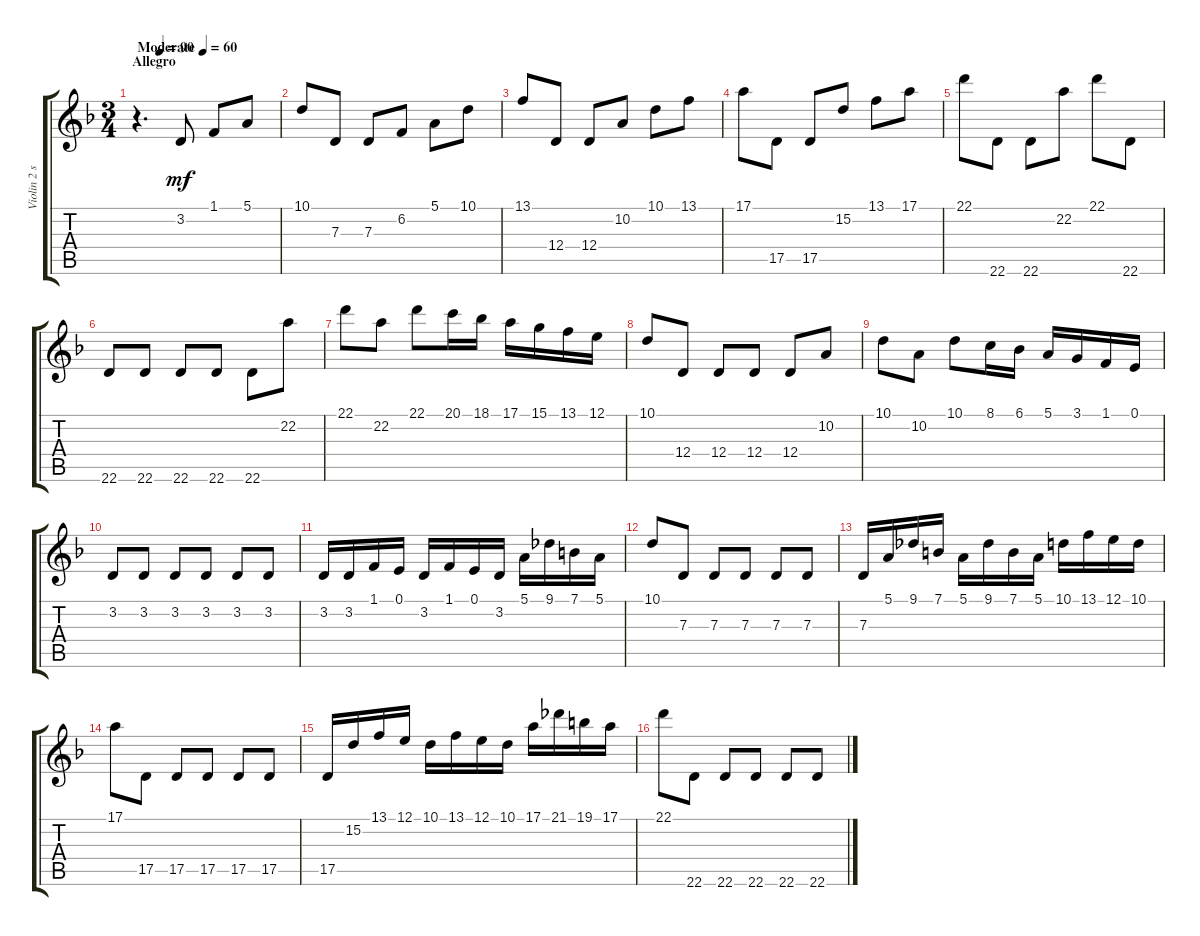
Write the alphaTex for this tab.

\track ("Violin 2 solo" "Violin 2 s") {instrument violin}
\staff {score tabs}
\tuning (E4 B3 G3 D3 A2 E2) {hide}
\ts (3 4)
\section ("" "Allegro")
\tempo (60 "Moderate")
\tempo (90 0.16666666666666666)
\tempo (60 "Moderate")
\clef g2
\ks f
r.4{d dy mf instrument violin} 3.2.8 1.1.8 5.1.8 |
10.1.8 7.3.8 7.3.8 6.2.8 5.1.8 10.1.8 |
13.1.8 12.4.8 12.4.8 10.2.8 10.1.8 13.1.8 |
17.1.8 17.5.8 17.5.8 15.2.8 13.1.8 17.1.8 |
22.1.8 22.6.8 22.6.8 22.2.8 22.1.8 22.6.8 |
22.6.8 22.6.8 22.6.8 22.6.8 22.6.8 22.2.8 |
22.1.8 22.2.8 22.1.8 20.1.16 18.1.16 17.1.16 15.1.16 13.1.16 12.1.16 |
10.1.8 12.4.8 12.4.8 12.4.8 12.4.8 10.2.8 |
10.1.8 10.2.8 10.1.8 8.1.16 6.1.16 5.1.16 3.1.16 1.1.16 0.1.16 |
3.2.8 3.2.8 3.2.8 3.2.8 3.2.8 3.2.8 |
3.2.16 3.2.16 1.1.16 0.1.16 3.2.16 1.1.16 0.1.16 3.2.16 5.1.16 9.1.16 7.1.16 5.1.16 |
10.1.8 7.3.8 7.3.8 7.3.8 7.3.8 7.3.8 |
7.3.16 5.1.16 9.1.16 7.1.16 5.1.16 9.1.16 7.1.16 5.1.16 10.1.16 13.1.16 12.1.16 10.1.16 |
17.1.8 17.5.8 17.5.8 17.5.8 17.5.8 17.5.8 |
17.5.16 15.2.16 13.1.16 12.1.16 10.1.16 13.1.16 12.1.16 10.1.16 17.1.16 21.1.16 19.1.16 17.1.16 |
22.1.8 22.6.8 22.6.8 22.6.8 22.6.8 22.6.8
